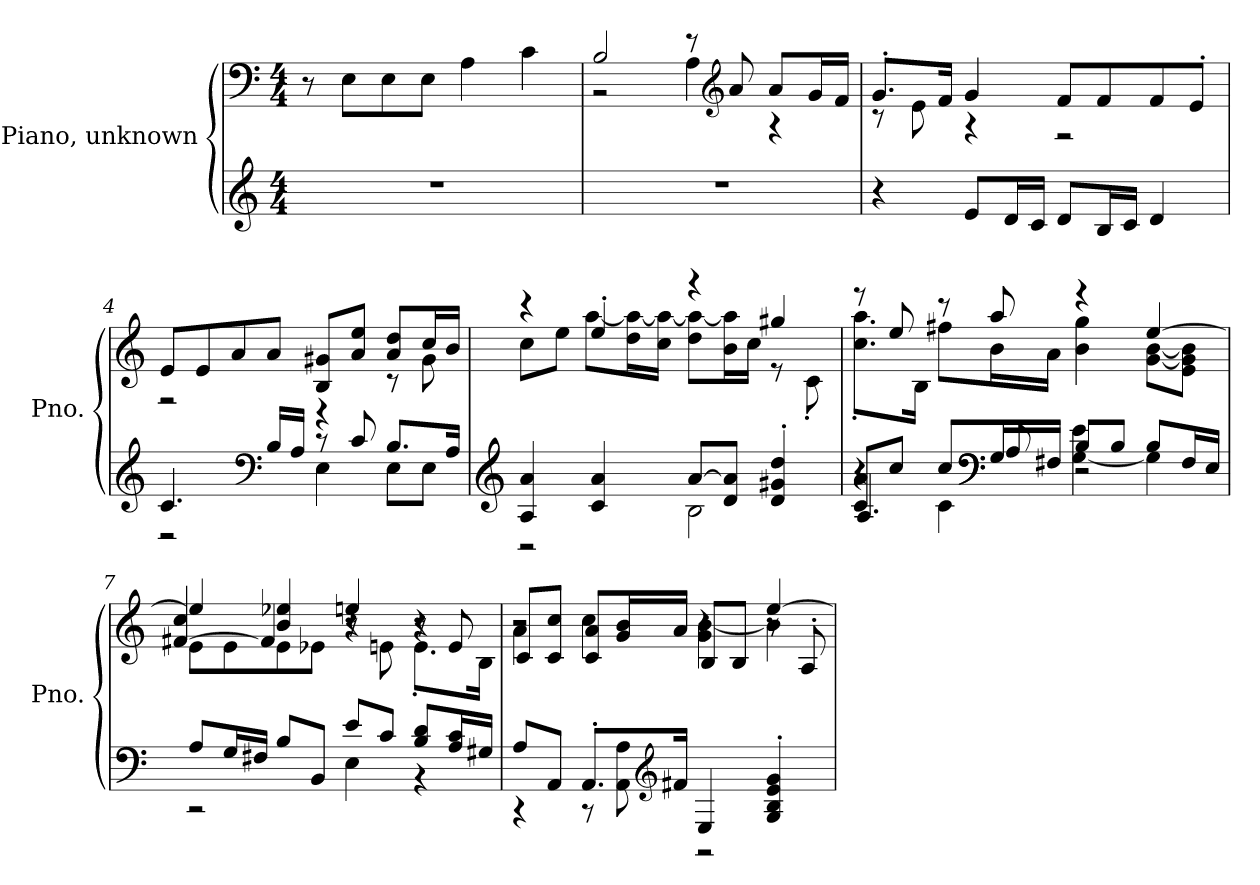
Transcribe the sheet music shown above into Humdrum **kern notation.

**kern	**kern
*part1	*part1
*staff2	*staff1
*I"Piano, unknown	*
*I'Pno.	*
*clefG2	*clefF4
*k[]	*k[]
*M4/4	*M4/4
*MM120	*MM120
=1	=1
1r	8r
.	8E\L
.	8E\
.	8E\J
.	4A\
.	4c\
=2	=2
*	*^
1r	2B/	2r
.	8r	4A\
*	*clefG2	*
.	8a/	.
.	8a/L	4r
.	16g/L	.
.	16f/JJ	.
=3	=3	=3
4r	8.g'/L	8r
.	.	8e\
.	16f/Jk	.
8e/L	4g/	4r
16d/L	.	.
16c/JJ	.	.
8d/L	8f/L	2r
16B/L	8f/	.
16c/JJ	.	.
4d/	8f/	.
.	8e'/J	.
=4	=4	=4
*^	*	*
4.c/	2r	8e/L	2r
.	.	8e/	.
.	.	8a/	.
*clefF4	*	*	*
16B/LL	.	8a/J	.
16A/JJ	.	.	.
8r	4E\	8B/ 8g#X/L	4r
8c/	.	8a/ 8ee/J	.
8.B/L	8E\L	8a/ 8dd/L	8r
.	8E\J	16cc/L	8g#\
16A/Jk	.	16b/JJ	.
!!LO:LB:g=z	!!
=5	=5	=5	=5
*clefG2	*	*	*
4A/ 4a/	2r	4r	8cc\L
.	.	.	8ee\J
4c/ 4a/	.	4ee'/	[8aa\L
.	.	.	16dd\ 16aa\_L
.	.	.	16cc\ 16aa\_JJ
[8a/L	2B\	4r	8dd\ 8aa\_L
8d/ 8a/]J	.	.	16b\ 16aa\]L
.	.	.	16cc\JJ
4d/' 4g#X/' 4dd/'	.	4gg#X/	8r
.	.	.	8c'\
=6	=6	=6	=6
*	*^	*	*
8c/ 8a/L	4r	4.A/	8r	8.cc\' 8.aa\'L
8cc/J	.	.	8ee/	.
.	.	.	.	16B\Jk
8cc/L	4c\	.	8r	8ff#X\L
*clefF4	*	*	*	*
16G/L	.	8A/	8aa/	16b\L
16F#X/JJ	.	.	.	16a\JJ
8B/L	[4G\ 4e\	2r	4r	4b\ 4gg\
8B/J	.	.	.	.
8B/L	4G\]	.	[4ee/	[8g\ [8b\L
16F#/L	.	.	.	8e\ 8g\] 8b\]J
16E/JJ	.	.	.	.
*	*v	*v	*	*
!!LO:LB:g=z
=7	=7	=7	=7
*	*	*	*^
8A/L	2r	4ee/]	8e\L	[4f#X/ 4cc/
16G/L	.	.	8e\	.
16F#X/JJ	.	.	.	.
8B/L	.	4b/ 4ee-X/	8e\	4f#/]
8BB/J	.	.	8e-X\J	.
8e/L	4E\	4een/	8r	4r
8c/J	.	.	8en\	.
8B/ 8d/L	4r	4r	8.e'\L	8r
16A/ 16c/L	.	.	.	8e/
16G#X/JJ	.	.	16B\Jk	.
=8	=8	=8	=8	=8
8A/L	4r	2r	4a\	8c/L
8AA/J	.	.	.	8c/ 8cc/J
8.AA'/L	8r	.	4cc\	8c/ 8a/L
.	8AA\ 8A\	.	.	16g/ 16b/L
*clefG2	*	*	*	*
16f#X/Jk	.	.	.	16a/JJ
4E/	2r	4r	4g\ [4b\	8B/L
.	.	.	.	8B/J
4G/' 4B/' 4e/' 4g/'	.	[4ee/	4b\]	8r
.	.	.	.	8A'/
*v	*v	*	*	*
*	*v	*v	*v
=	=
*-	*-
